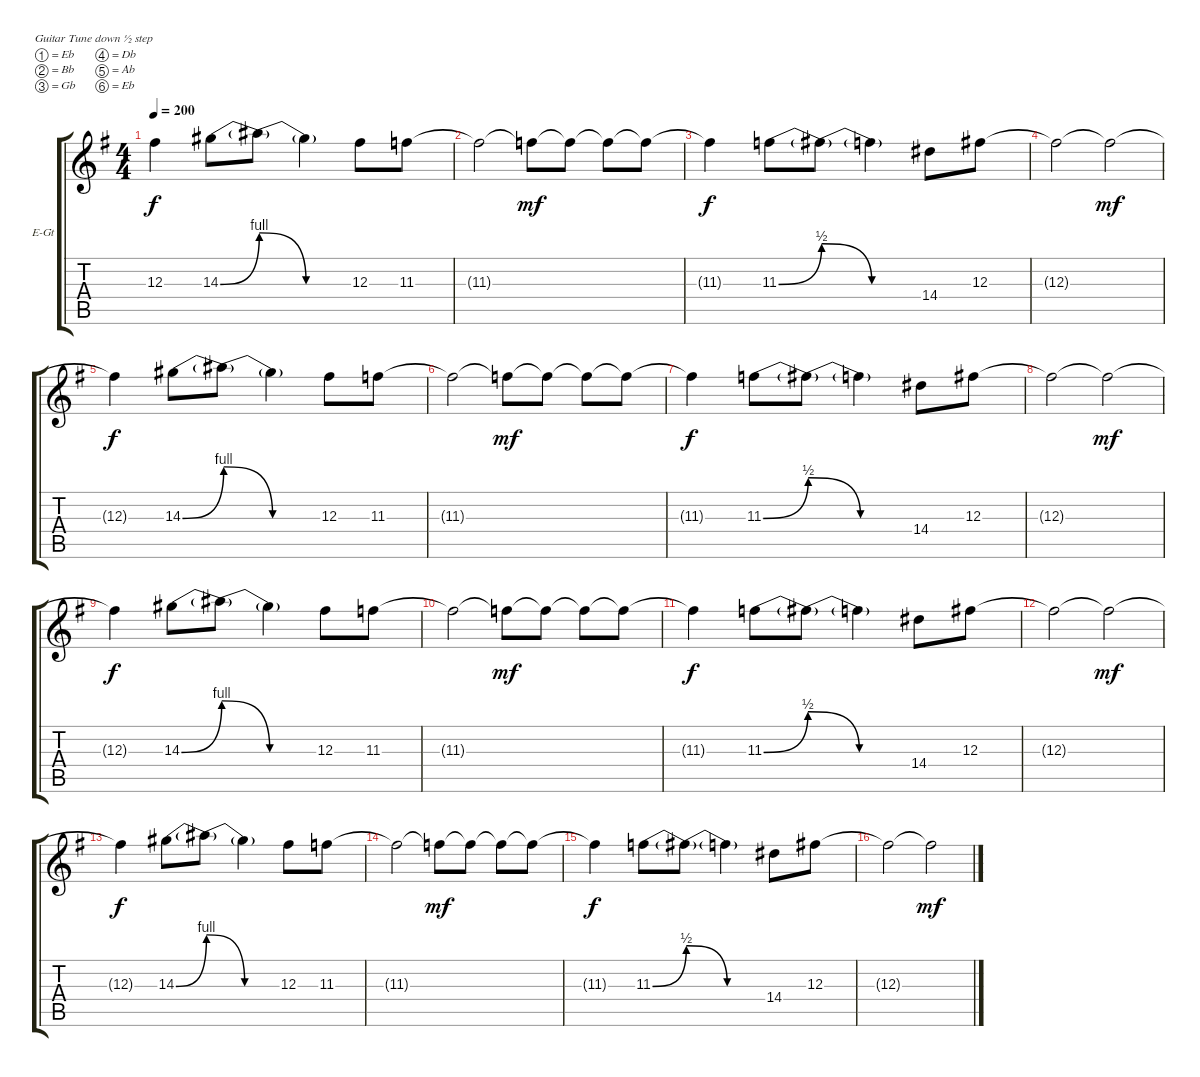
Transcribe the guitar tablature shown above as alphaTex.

\bracketExtendMode groupsimilarinstruments
\firstSystemTrackNameOrientation horizontal
\otherSystemsTrackNameOrientation horizontal
\track ("Harmonies" "E-Gt") {instrument overdrivenguitar}
\staff {score tabs}
\tuning (Eb4 Bb3 Gb3 Db3 Ab2 Eb2)
\ts (4 4)
\tempo 200
\clef g2
\ks g
12.3{t}.4{dy f} 14.3{be (bend 0 0 60 4)}.8 14.3{be (release 0 4 60 0) t}.8 14.3{be (hold 0 0 60 0) t}.4 12.3.8 11.3.8 |
11.3{t}.2 11.3{t}.8{dy mf} 11.3{t}.8 11.3{t}.8 11.3{t}.8 |
11.3{t}.4{dy f} 11.3{be (bend 0 0 60 2)}.8 11.3{be (release 0 2 60 0) t}.8 11.3{be (hold 0 0 60 0) t}.4 14.4.8 12.3.8 |
12.3{t}.2 12.3{t}.2{dy mf} |
12.3{t}.4{dy f} 14.3{be (bend 0 0 60 4)}.8 14.3{be (release 0 4 60 0) t}.8 14.3{be (hold 0 0 60 0) t}.4 12.3.8 11.3.8 |
11.3{t}.2 11.3{t}.8{dy mf} 11.3{t}.8 11.3{t}.8 11.3{t}.8 |
11.3{t}.4{dy f} 11.3{be (bend 0 0 60 2)}.8 11.3{be (release 0 2 60 0) t}.8 11.3{be (hold 0 0 60 0) t}.4 14.4.8 12.3.8 |
12.3{t}.2 12.3{t}.2{dy mf} |
12.3{t}.4{dy f} 14.3{be (bend 0 0 60 4)}.8 14.3{be (release 0 4 60 0) t}.8 14.3{be (hold 0 0 60 0) t}.4 12.3.8 11.3.8 |
11.3{t}.2 11.3{t}.8{dy mf} 11.3{t}.8 11.3{t}.8 11.3{t}.8 |
11.3{t}.4{dy f} 11.3{be (bend 0 0 60 2)}.8 11.3{be (release 0 2 60 0) t}.8 11.3{be (hold 0 0 60 0) t}.4 14.4.8 12.3.8 |
12.3{t}.2 12.3{t}.2{dy mf} |
12.3{t}.4{dy f} 14.3{be (bend 0 0 60 4)}.8 14.3{be (release 0 4 60 0) t}.8 14.3{be (hold 0 0 60 0) t}.4 12.3.8 11.3.8 |
11.3{t}.2 11.3{t}.8{dy mf} 11.3{t}.8 11.3{t}.8 11.3{t}.8 |
11.3{t}.4{dy f} 11.3{be (bend 0 0 60 2)}.8 11.3{be (release 0 2 60 0) t}.8 11.3{be (hold 0 0 60 0) t}.4 14.4.8 12.3.8 |
12.3{t}.2 12.3{t}.2{dy mf}
